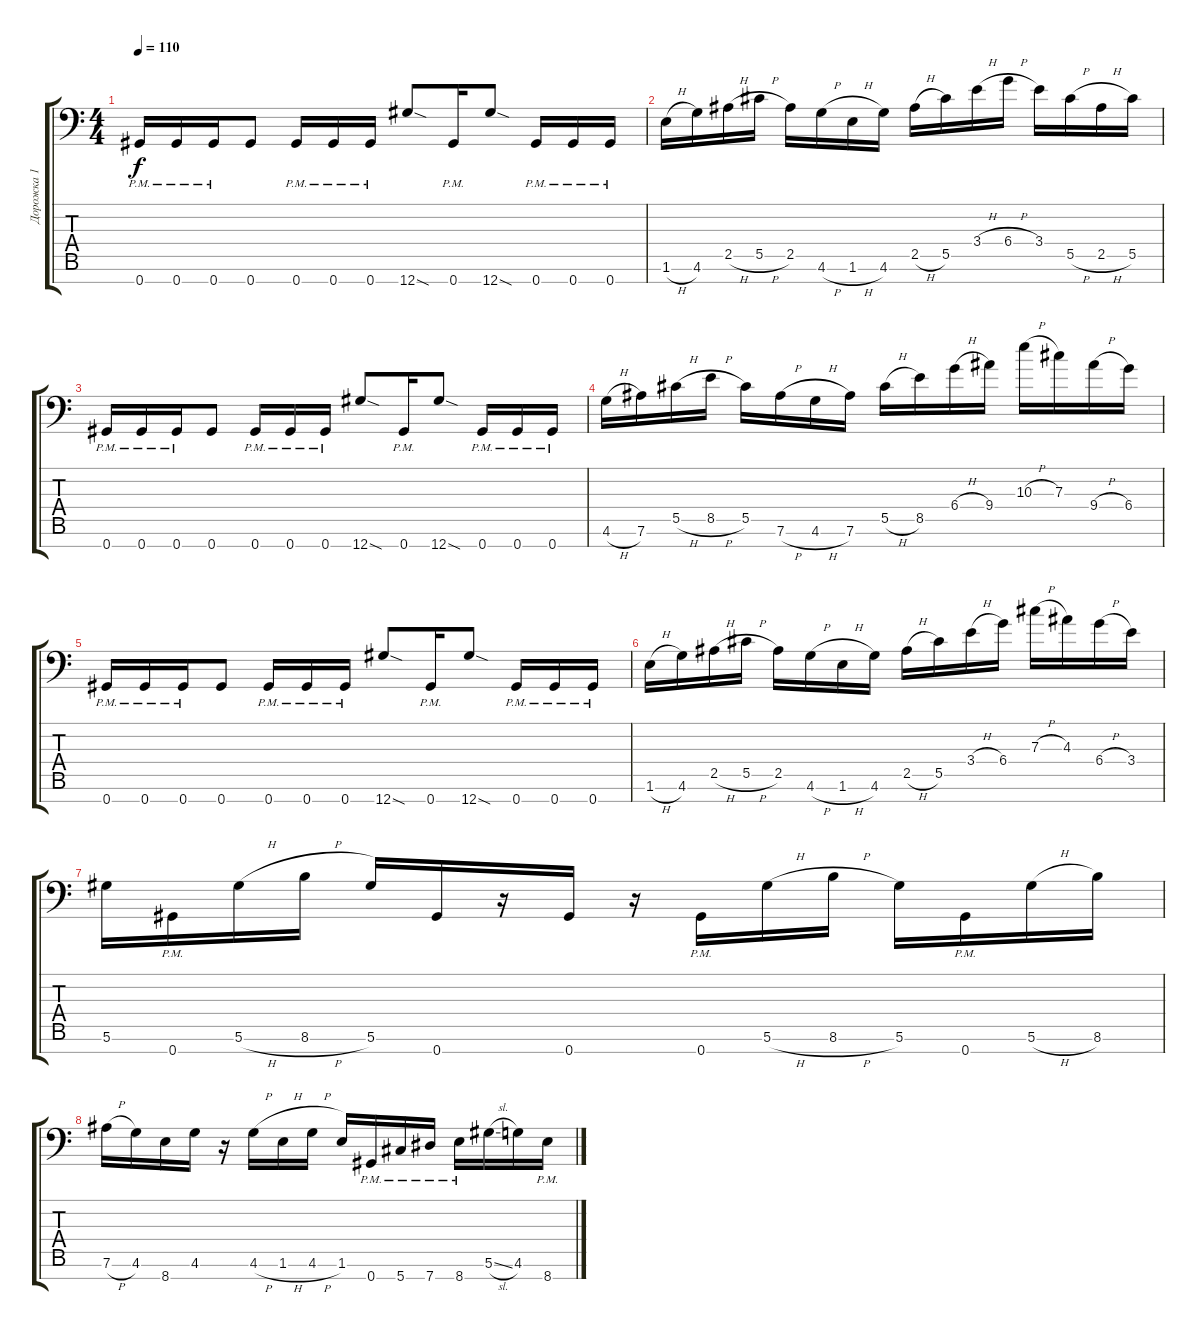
\track ("Дорожка 1" "Дорожка 1") {instrument distortionguitar}
\staff {score tabs}
\tuning (Eb4 Bb3 Gb3 Db3 Ab2 Eb2 Ab1) {hide}
\ts (4 4)
\tempo 110
\clef f4
\ks c
0.7{pm}.16{dy f} 0.7{pm}.16 0.7{pm}.16 0.7.8 0.7{pm}.16 0.7{pm}.16 0.7{pm}.16 12.7{sod}.8 0.7{pm}.16 12.7{sod}.8 0.7{pm}.16 0.7{pm}.16 0.7{pm}.16 |
1.6{h}.16 4.6.16 2.5{h}.16 5.5{h}.16 2.5.16 4.6{h}.16 1.6{h}.16 4.6.16 2.5{h}.16 5.5.16 3.4{h}.16 6.4{h}.16 3.4.16 5.5{h}.16 2.5{h}.16 5.5.16 |
0.7{pm}.16 0.7{pm}.16 0.7{pm}.16 0.7.8 0.7{pm}.16 0.7{pm}.16 0.7{pm}.16 12.7{sod}.8 0.7{pm}.16 12.7{sod}.8 0.7{pm}.16 0.7{pm}.16 0.7{pm}.16 |
4.6{h}.16 7.6.16 5.5{h}.16 8.5{h}.16 5.5.16 7.6{h}.16 4.6{h}.16 7.6.16 5.5{h}.16 8.5.16 6.4{h}.16 9.4.16 10.3{h}.16 7.3.16 9.4{h}.16 6.4.16 |
0.7{pm}.16 0.7{pm}.16 0.7{pm}.16 0.7.8 0.7{pm}.16 0.7{pm}.16 0.7{pm}.16 12.7{sod}.8 0.7{pm}.16 12.7{sod}.8 0.7{pm}.16 0.7{pm}.16 0.7{pm}.16 |
1.6{h}.16 4.6.16 2.5{h}.16 5.5{h}.16 2.5.16 4.6{h}.16 1.6{h}.16 4.6.16 2.5{h}.16 5.5.16 3.4{h}.16 6.4.16 7.3{h}.16 4.3.16 6.4{h}.16 3.4.16 |
5.6.16 0.7{pm}.16 5.6{h}.16 8.6{h}.16 5.6.16 0.7.16 r.16 0.7.16 r.16 0.7{pm}.16 5.6{h}.16 8.6{h}.16 5.6.16 0.7{pm}.16 5.6{h}.16 8.6.16 |
7.6{h}.16 4.6.16 8.7.16 4.6.16 r.16 4.6{h}.16 1.6{h}.16 4.6{h}.16 1.6.16 0.7{pm}.16 5.7{pm}.16 7.7{pm}.16 8.7{pm}.16 5.6{sl}.16 4.6.16 8.7{pm}.16
